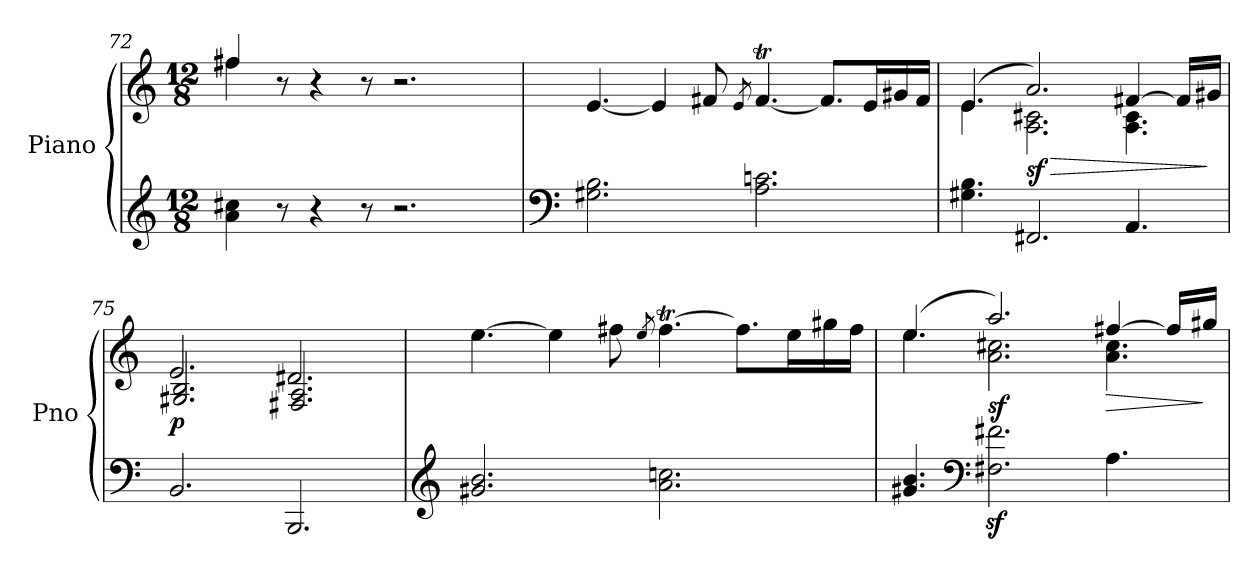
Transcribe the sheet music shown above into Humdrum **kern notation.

**kern	**kern	**dynam
*part1	*part1	*part1
*staff2	*staff1	*staff1/2
*I"Piano	*	*
*I'Pno	*	*
*clefG2	*clefG2	*
*k[]	*k[]	*
*C:	*C:	*
*M12/8	*M12/8	*
=72	=72	=72
*	*^	*
4a\ 4cc#X\	4ff#X/	4ff#\	.
8r	8r	1ryy	.
4r	4r	.	.
8r	8r	.	.
2.r	2.r	.	.
.	.	4ryy	.
*	*v	*v	*
!!LO:LB:g=z
=73	=73	=73
*clefF4	*	*
2.G#X\ 2.B\	[4.e/	.
.	4e/]	.
.	8f#X/	.
.	8qe/	.
2.A\ 2.cn\	[4.f#t/	.
.	8.f#/L]	.
.	16e/L	.
.	16g#X/	.
.	16f#/JJ	.
=74	=74	=74
*	*^	*
4.G#X\ 4.B\	(>4.e/	4.e\	.
!	!	!	!LO:HP:b
!	!	!	!LO:DY:n=1:b
2.FF#X/	2.a/)	2.A\ 2.c#X\	> sf
4.AA/	[4f#X/	4.A\ 4.c#\	.
.	16f#/LL]	.	.
.	16g#X/JJ	.	]
=75	=75	=75	=75
!	!	!	!LO:DY:b
2.BB/	2.e/	2.G#X/ 2.B/	p
2.BBB/	2.d#X/	2.F#X/ 2.A/	.
*	*v	*v	*
!!LO:LB:g=z
=76	=76	=76
*clefG2	*	*
2.g#X/ 2.b/	[4.ee\	.
.	4ee\]	.
.	8ff#X\	.
.	8qee/	.
2.a\ 2.ccn\	[4.ff#t\	.
.	8.ff#\L]	.
.	16ee\L	.
.	16gg#X\	.
.	16ff#\JJ	.
=77	=77	=77
*	*^	*
4.g#X/ 4.b/	(>4.ee/	4.ee\	.
*clefF4	*	*	*
!	!	!	!LO:DY:b
2.F#X\z< 2.f#X\z<	2.aa/)	2.a\ 2.cc#X\	sf
!	!	!	!LO:HP:b
4.A\	[4ff#X/	4.a\ 4.cc#\	>
.	16ff#/LL]	.	.
.	16gg#X/JJ	.	]
*	*v	*v	*
=	=	=
*-	*-	*-
